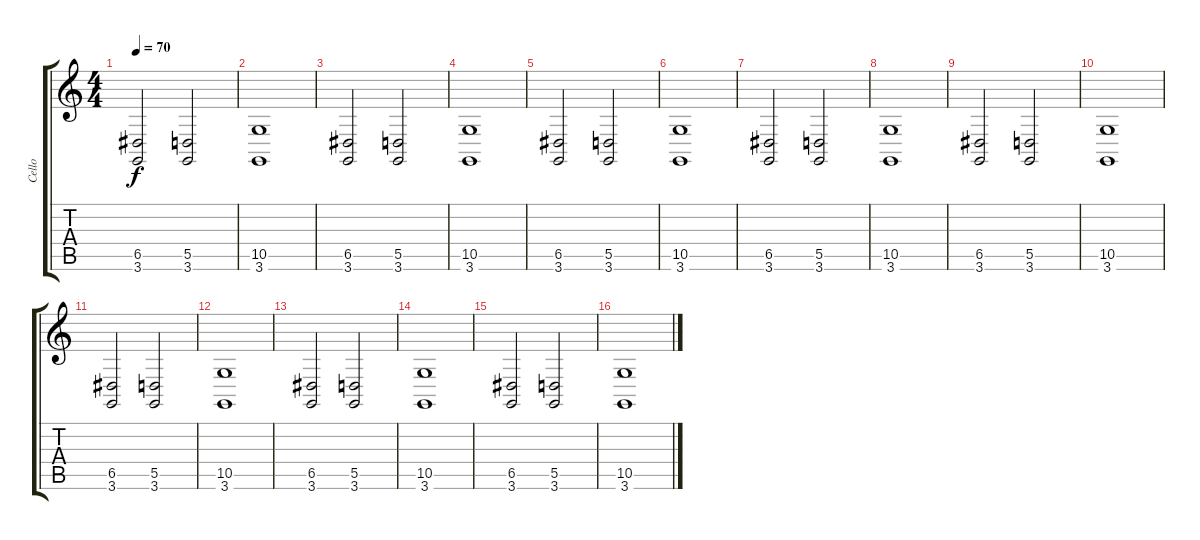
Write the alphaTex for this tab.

\track ("Cello" "Cello") {instrument stringensemble2}
\staff {score tabs}
\tuning (E4 B3 G3 D3 A2 E2) {hide}
\ts (4 4)
\tempo 70
\clef g2
\ks c
(6.5 3.6).2{dy f} (5.5 3.6).2 |
(10.5 3.6).1 |
(6.5 3.6).2 (5.5 3.6).2 |
(10.5 3.6).1 |
(6.5 3.6).2 (5.5 3.6).2 |
(10.5 3.6).1 |
(6.5 3.6).2 (5.5 3.6).2 |
(10.5 3.6).1 |
(6.5 3.6).2 (5.5 3.6).2 |
(10.5 3.6).1 |
(6.5 3.6).2 (5.5 3.6).2 |
(10.5 3.6).1 |
(6.5 3.6).2 (5.5 3.6).2 |
(10.5 3.6).1 |
(6.5 3.6).2 (5.5 3.6).2 |
(10.5 3.6).1
